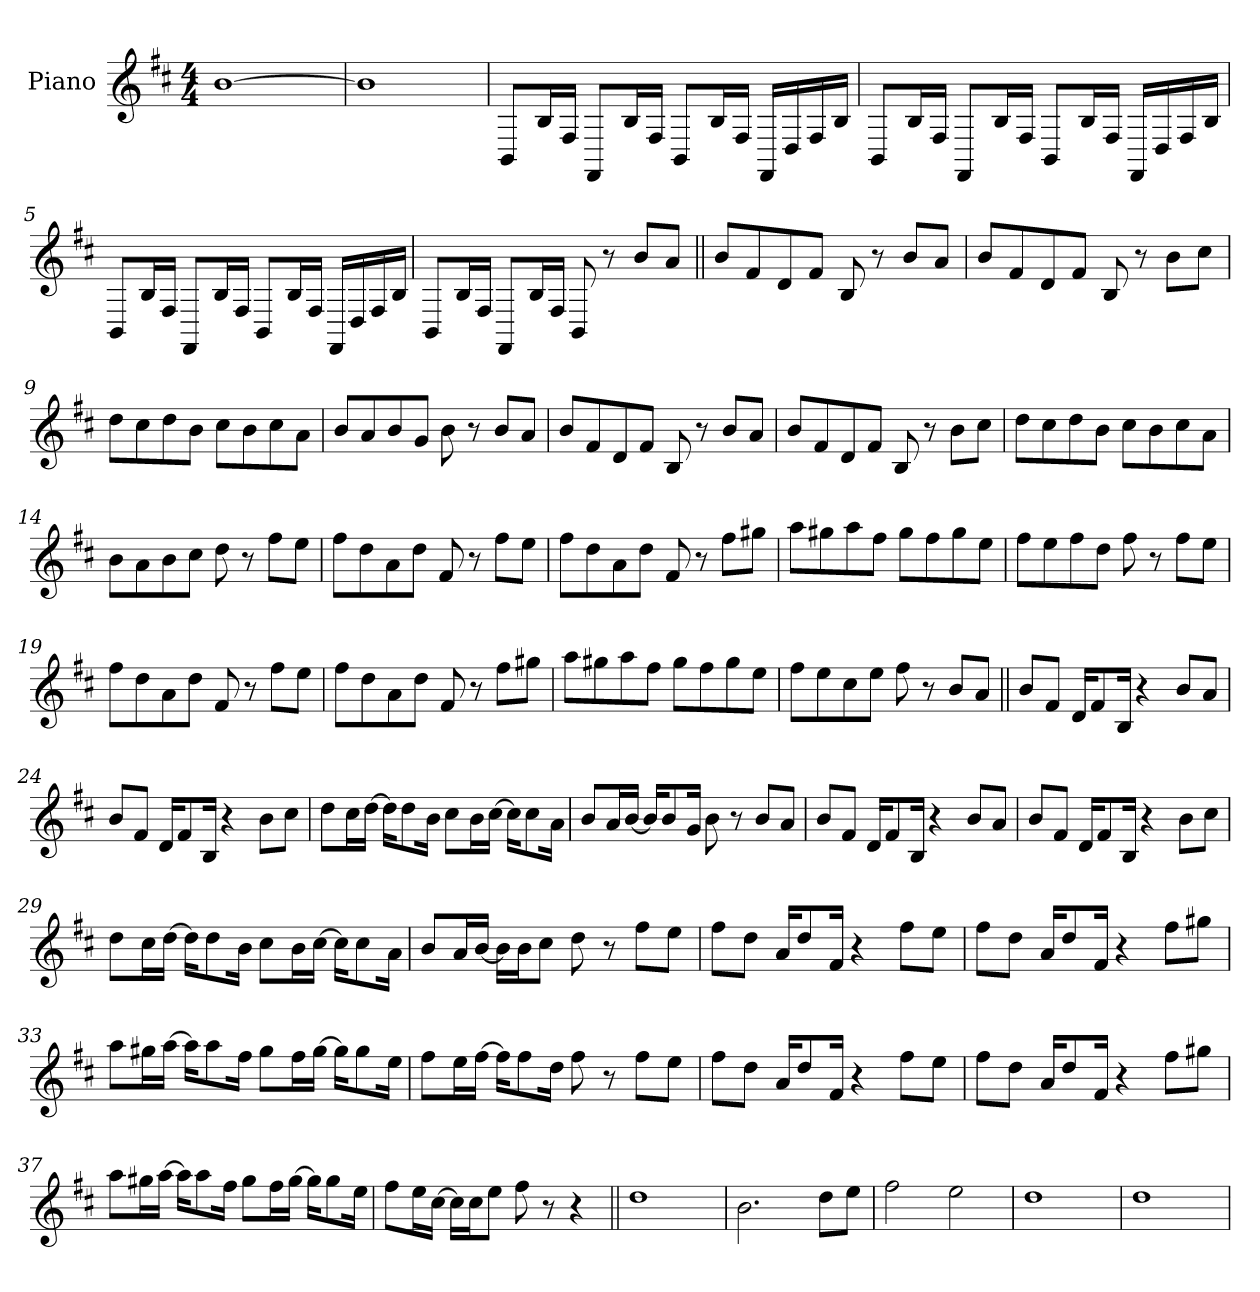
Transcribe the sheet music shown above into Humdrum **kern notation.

**kern
*part1
*staff1
*I"Piano
*I'Pno.
*clefG2
*k[f#c#]
*M4/4
=1
[1b!
=2
1b!]
=3
8BB!L
16B!L
16F#!JJ
8FF#!L
16B!L
16F#!JJ
8BB!L
16B!L
16F#!JJ
16FF#!LL
16D!
16F#!
16B!JJ
=4
8BB!L
16B!L
16F#!JJ
8FF#!L
16B!L
16F#!JJ
8BB!L
16B!L
16F#!JJ
16FF#!LL
16D!
16F#!
16B!JJ
=5
8BB!L
16B!L
16F#!JJ
8FF#!L
16B!L
16F#!JJ
8BB!L
16B!L
16F#!JJ
16FF#!LL
16D!
16F#!
16B!JJ
=6
8BB!L
16B!L
16F#!JJ
8FF#!L
16B!L
16F#!JJ
8BB!
8r
8bL
8aJ
=7||
8bL
8f#
8d
8f#J
8B
8r
8bL
8aJ
=8
8bL
8f#
8d
8f#J
8B
8r
8bL
8cc#J
=9
8ddL
8cc#
8dd
8bJ
8cc#L
8b
8cc#
8aJ
=10
8bL
8a
8b
8gJ
8b
8r
8bL
8aJ
=11
8bL
8f#
8d
8f#J
8B
8r
8bL
8aJ
=12
8bL
8f#
8d
8f#J
8B
8r
8bL
8cc#J
=13
8ddL
8cc#
8dd
8bJ
8cc#L
8b
8cc#
8aJ
=14
8bL
8a
8b
8cc#J
8dd
8r
8ff#L
8eeJ
=15
8ff#L
8dd
8a
8ddJ
8f#
8r
8ff#L
8eeJ
=16
8ff#L
8dd
8a
8ddJ
8f#
8r
8ff#L
8gg#XJ
=17
8aaL
8gg#X
8aa
8ff#J
8gg#L
8ff#
8gg#
8eeJ
=18
8ff#L
8ee
8ff#
8ddJ
8ff#
8r
8ff#L
8eeJ
=19
8ff#L
8dd
8a
8ddJ
8f#
8r
8ff#L
8eeJ
=20
8ff#L
8dd
8a
8ddJ
8f#
8r
8ff#L
8gg#XJ
=21
8aaL
8gg#X
8aa
8ff#J
8gg#L
8ff#
8gg#
8eeJ
=22
8ff#L
8ee
8cc#
8eeJ
8ff#
8r
8bL
8aJ
=23||
8bL
8f#J
16dKL
8f#
16BJk
4r
8bL
8aJ
=24
8bL
8f#J
16dKL
8f#
16BJk
4r
8bL
8cc#J
=25
8ddL
16cc#L
[16ddJJ
16ddKL]
8dd
16bJk
8cc#L
16bL
[16cc#JJ
16cc#KL]
8cc#
16aJk
=26
8bL
16aL
[16bJJ
16bKL]
8b
16gJk
8b
8r
8bL
8aJ
=27
8bL
8f#J
16dKL
8f#
16BJk
4r
8bL
8aJ
=28
8bL
8f#J
16dKL
8f#
16BJk
4r
8bL
8cc#J
=29
8ddL
16cc#L
[16ddJJ
16ddKL]
8dd
16bJk
8cc#L
16bL
[16cc#JJ
16cc#KL]
8cc#
16aJk
=30
8bL
16aL
[16bJJ
16bLL]
16bJ
8cc#J
8dd
8r
8ff#L
8eeJ
=31
8ff#L
8ddJ
16aKL
8dd
16f#Jk
4r
8ff#L
8eeJ
=32
8ff#L
8ddJ
16aKL
8dd
16f#Jk
4r
8ff#L
8gg#XJ
=33
8aaL
16gg#XL
[16aaJJ
16aaKL]
8aa
16ff#Jk
8gg#L
16ff#L
[16gg#JJ
16gg#KL]
8gg#
16eeJk
=34
8ff#L
16eeL
[16ff#JJ
16ff#KL]
8ff#
16ddJk
8ff#
8r
8ff#L
8eeJ
=35
8ff#L
8ddJ
16aKL
8dd
16f#Jk
4r
8ff#L
8eeJ
=36
8ff#L
8ddJ
16aKL
8dd
16f#Jk
4r
8ff#L
8gg#XJ
=37
8aaL
16gg#XL
[16aaJJ
16aaKL]
8aa
16ff#Jk
8gg#L
16ff#L
[16gg#JJ
16gg#KL]
8gg#
16eeJk
=38
8ff#L
16eeL
[16cc#JJ
16cc#LL]
16cc#J
8eeJ
8ff#
8r
4r
=39||
1dd
=40
2.b
8ddL
8eeJ
=41
2ff#
2ee
=42
1dd
=43
1dd
=
*-
